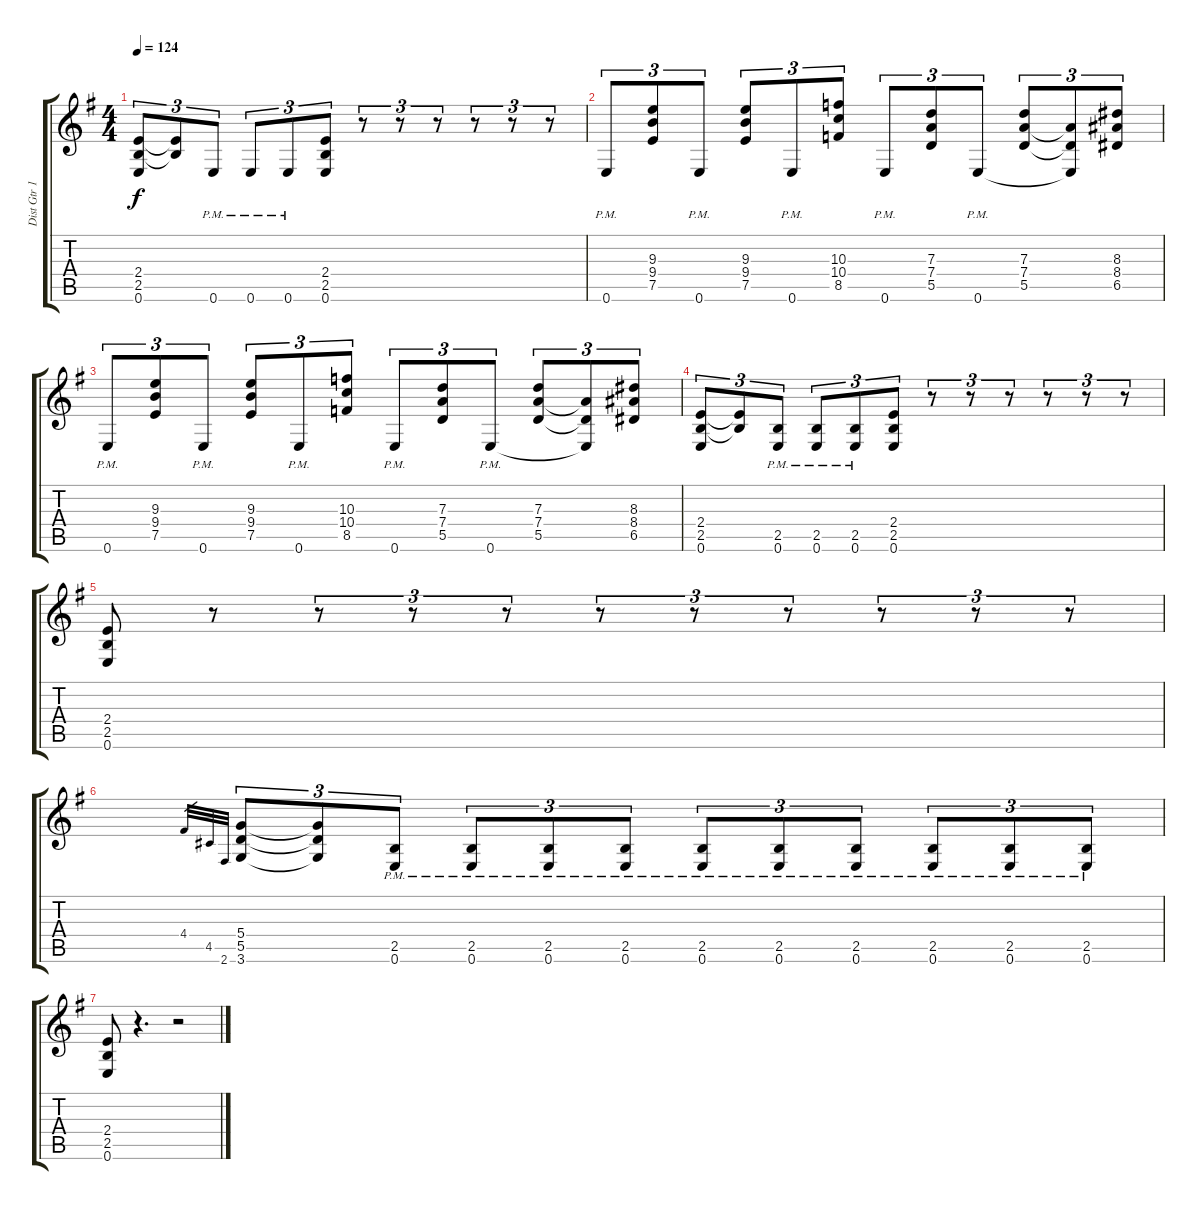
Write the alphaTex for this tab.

\track ("Dist Gtr 1" "Dist Gtr 1") {instrument distortionguitar}
\staff {score tabs}
\tuning (E4 B3 G3 D3 A2 E2) {hide}
\ts (4 4)
\tempo 124
\clef g2
\ks g
(2.4 2.5 0.6).8{tu (3 2) dy f} (2.4{t} 2.5{t}).8{tu (3 2)} 0.6{pm}.8{tu (3 2)} 0.6{pm}.8{tu (3 2)} 0.6{pm}.8{tu (3 2)} (2.4 2.5 0.6).8{tu (3 2)} r.8{tu (3 2)} r.8{tu (3 2)} r.8{tu (3 2)} r.8{tu (3 2)} r.8{tu (3 2)} r.8{tu (3 2)} |
0.6{pm}.8{tu (3 2)} (9.3 9.4 7.5).8{tu (3 2)} 0.6{pm}.8{tu (3 2)} (9.3 9.4 7.5).8{tu (3 2)} 0.6{pm}.8{tu (3 2)} (10.3 10.4 8.5).8{tu (3 2)} 0.6{pm}.8{tu (3 2)} (7.3 7.4 5.5).8{tu (3 2)} 0.6{pm}.8{tu (3 2)} (7.3 7.4 5.5).8{tu (3 2)} (7.4{t} 5.5{t} 0.6{t}).8{tu (3 2)} (8.3 8.4 6.5).8{tu (3 2)} |
0.6{pm}.8{tu (3 2)} (9.3 9.4 7.5).8{tu (3 2)} 0.6{pm}.8{tu (3 2)} (9.3 9.4 7.5).8{tu (3 2)} 0.6{pm}.8{tu (3 2)} (10.3 10.4 8.5).8{tu (3 2)} 0.6{pm}.8{tu (3 2)} (7.3 7.4 5.5).8{tu (3 2)} 0.6{pm}.8{tu (3 2)} (7.3 7.4 5.5).8{tu (3 2)} (7.4{t} 5.5{t} 0.6{t}).8{tu (3 2)} (8.3 8.4 6.5).8{tu (3 2)} |
(2.4 2.5 0.6).8{tu (3 2)} (2.4{t} 2.5{t}).8{tu (3 2)} (2.5 0.6{pm}).8{tu (3 2)} (2.5 0.6{pm}).8{tu (3 2)} (2.5 0.6{pm}).8{tu (3 2)} (2.4 2.5 0.6).8{tu (3 2)} r.8{tu (3 2)} r.8{tu (3 2)} r.8{tu (3 2)} r.8{tu (3 2)} r.8{tu (3 2)} r.8{tu (3 2)} |
(2.4 2.5 0.6).8 r.8 r.8{tu (3 2)} r.8{tu (3 2)} r.8{tu (3 2)} r.8{tu (3 2)} r.8{tu (3 2)} r.8{tu (3 2)} r.8{tu (3 2)} r.8{tu (3 2)} r.8{tu (3 2)} |
4.4.32{gr} 4.5.32{gr} 2.6.32{gr} (5.4 5.5 3.6).8{tu (3 2)} (5.4{t} 5.5{t} 3.6{t}).8{tu (3 2)} (2.5{pm} 0.6{pm}).8{tu (3 2)} (2.5{pm} 0.6{pm}).8{tu (3 2)} (2.5{pm} 0.6{pm}).8{tu (3 2)} (2.5{pm} 0.6{pm}).8{tu (3 2)} (2.5{pm} 0.6{pm}).8{tu (3 2)} (2.5{pm} 0.6{pm}).8{tu (3 2)} (2.5{pm} 0.6{pm}).8{tu (3 2)} (2.5{pm} 0.6{pm}).8{tu (3 2)} (2.5{pm} 0.6{pm}).8{tu (3 2)} (2.5{pm} 0.6{pm}).8{tu (3 2)} |
(2.4 2.5 0.6).8 r.4{d} r.2
